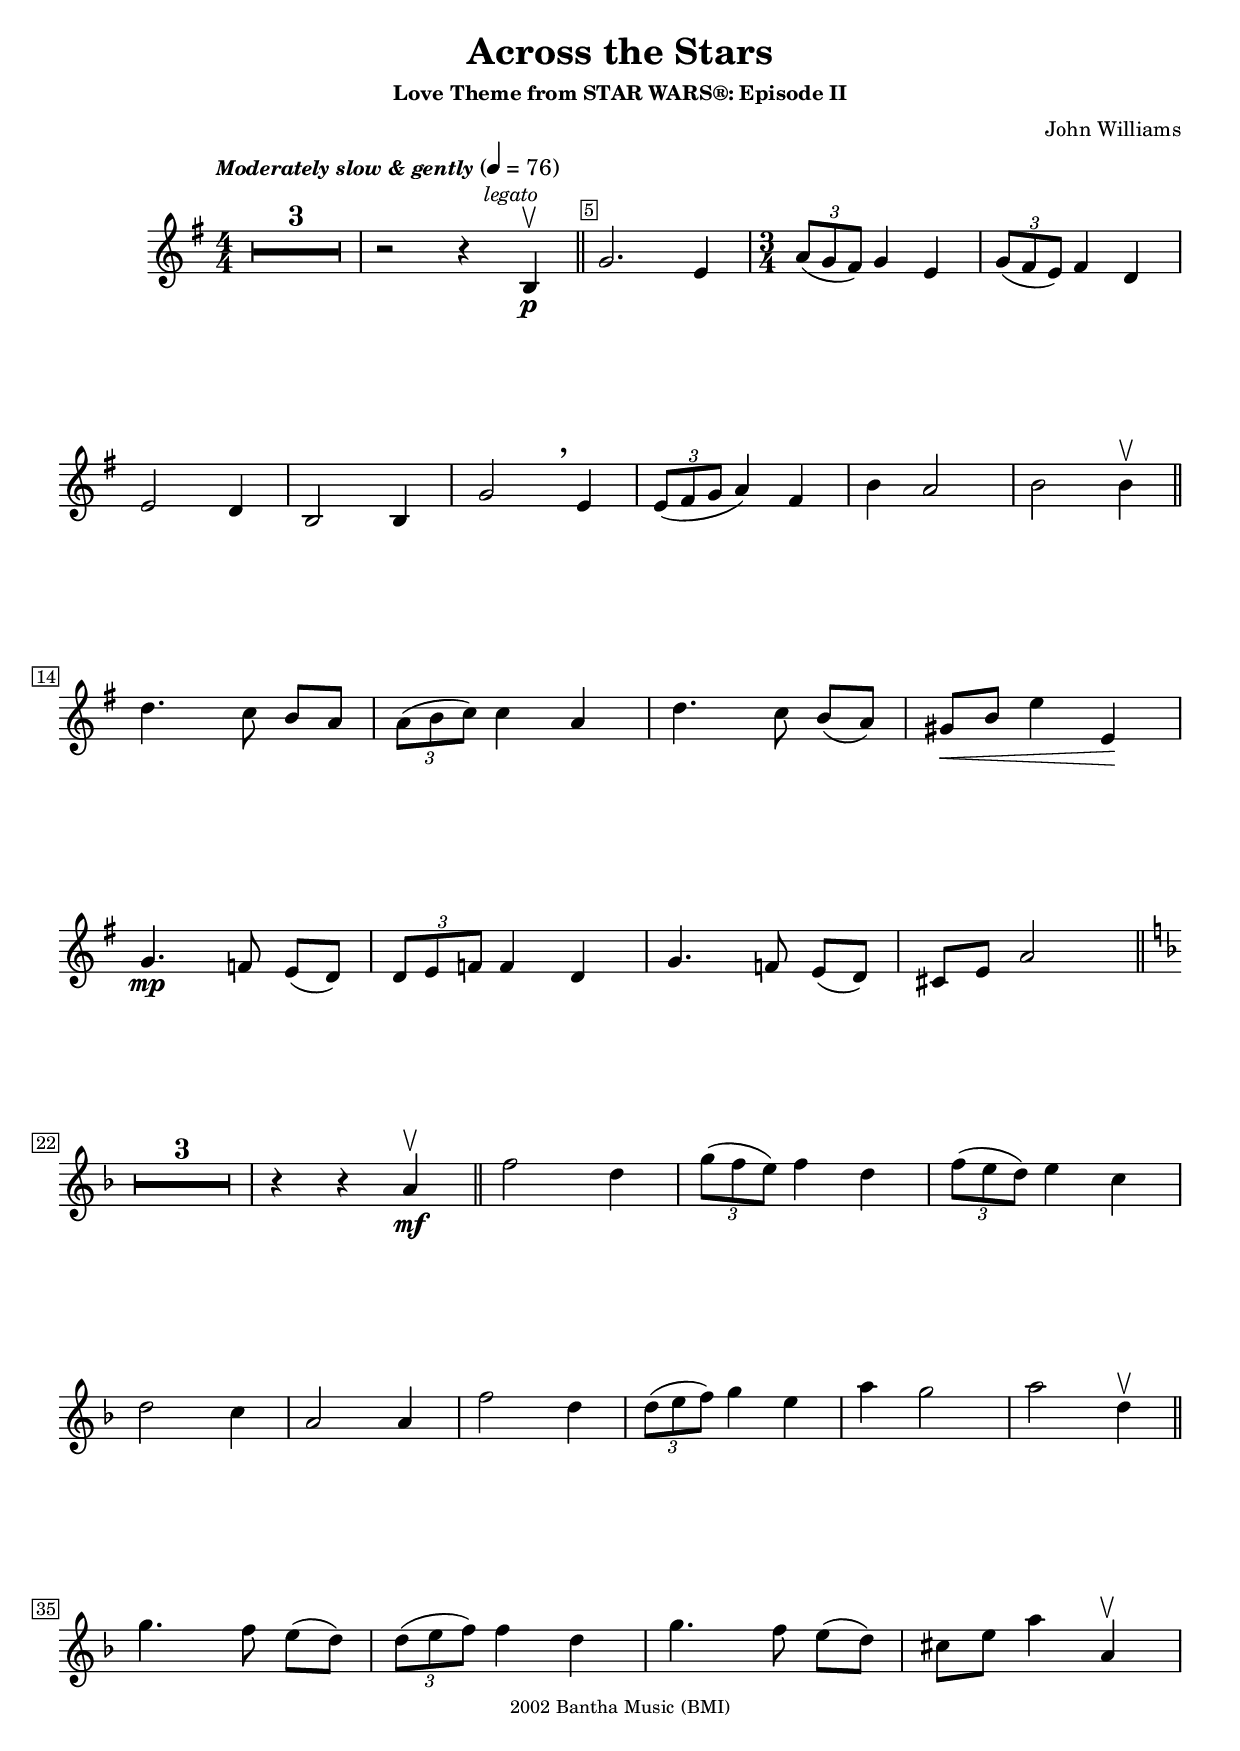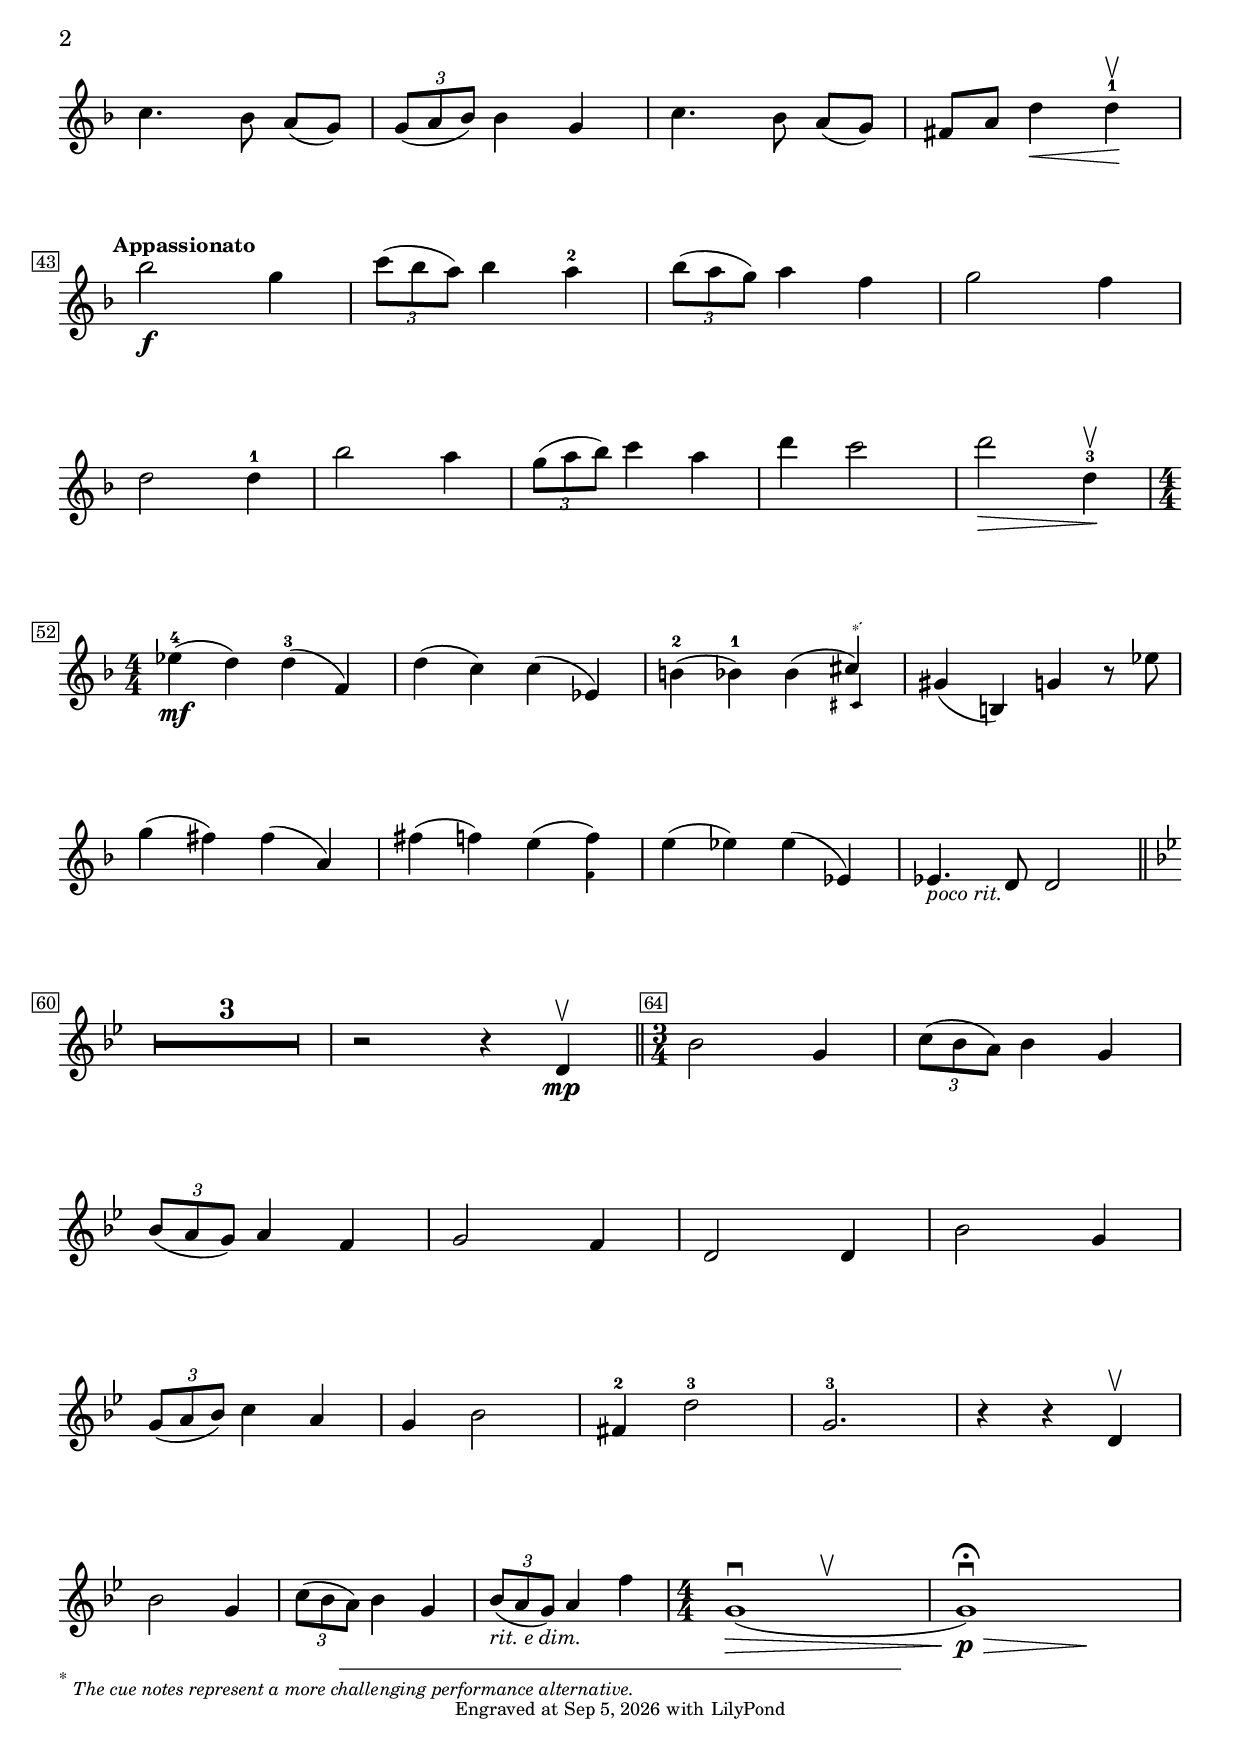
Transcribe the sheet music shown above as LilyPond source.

\version "2.23.3"

\header {
  title = "Across the Stars"
  subtitle = \markup \small { "Love Theme from STAR WARS®: Episode II" }
  composer = \markup \small { "John Williams" }
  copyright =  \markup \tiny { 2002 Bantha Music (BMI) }
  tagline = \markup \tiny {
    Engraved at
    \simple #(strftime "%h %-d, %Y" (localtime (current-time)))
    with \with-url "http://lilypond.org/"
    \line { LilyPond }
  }
}


\score {
  \new Voice \relative c'' {
    \key g \major
    \numericTimeSignature
    \compressEmptyMeasures
    \override MultiMeasureRest.expand-limit = #1
    \override Score.MetronomeMark.padding = #5
    \tempo \markup \small { \italic"Moderately slow & gently" } 4 = 76
    \time 4/4
    \override Score.BarNumber.stencil = #(make-stencil-boxer 0.1 0.25 ly:text-interface::print)
    \override BreathingSign.Y-offset = #3
    \override BreathingSign.text =
    \markup { \musicglyph "scripts.rcomma" }


    R1*3 | r2 r4 \mark \markup { \small \italic legato } b, \p \upbow \bar "||"
    \override Score.BarNumber.break-visibility = ##(#f #t #f)
    g'2. e4
    \set Score.barNumberVisibility = #(every-nth-bar-number-visible 22)
    \override Score.BarNumber.break-visibility = ##(#f #f #t)

    \time 3/4
    \tuplet 3/2 { a8(g fis) } g4 e |
    \tuplet 3/2 { g8( fis e) } fis4 d \break


    e2 d4 | b2 b4 | g'2 \breathe e4 | \tuplet 3/2 { e8( fis g } a4) fis4 | b4 a2 | b b4\upbow \bar "||"
    \set Score.barNumberVisibility = #(every-nth-bar-number-visible 14)
    \break

    d4. c8 b[ a] |  \tuplet 3/2 { a8( b c) } c4 a | d4. c8 b[( a)] |  gis\<[ b] e4 e,\! |
    \break


    g4. \mp f8 e[( d)] | \tuplet 3/2 { d e f} f4  d | g4. f8 e([ d]) | cis[ e] a2 \bar "||" \key f \major
    \break

    \set Score.barNumberVisibility = #(every-nth-bar-number-visible 22)
    R1*3/4*3 r4 r4 a4\mf \upbow \bar "||" f'2 d4 | \tuplet 3/2 { g8( f e ) } f4 d | \tuplet 3/2 { f8( e d)  } e4 c
    \break

    d2 c4 | a2 a4 | f'2 d4 | \tuplet 3/2 { d8([ e f]) } g4 e | a g2 | a d,4\upbow \bar "||"
    \break

    \set Score.barNumberVisibility = #(every-nth-bar-number-visible 35)

    g4. f8 e([ d]) | \tuplet 3/2 { d( e f) } f4 d | g4. f8 e([ d]) | cis[ e] a4 a,\upbow

    \break
    \pageTurn

    c4. bes8 a[( g)] | \tuplet 3/2 { g( a bes) } bes4 g | c4. bes8 a[( g)] | fis8[ a] d4\< d-1 \upbow \!

    \break
    \set Score.barNumberVisibility = #(every-nth-bar-number-visible 43)
    \mark \markup { \small \bold Appassionato }
    bes'2 \f g4  \tuplet 3/2 { c8( bes a)} bes4 a-2 | \tuplet 3/2 { bes8( a g)} a4 f | g2 f4
    \break

    d2 d4-1 | bes'2 a4 | \tuplet 3/2 { g8( a bes)} c4  a | d c2 | d \> d,4-3 \upbow \! |

    \break
    \set Score.barNumberVisibility = #(every-nth-bar-number-visible 52)

    \time 4/4
    ees4-4(\mf d) d-3( f,) | d'4( c) c( ees,) | b'-2( bes-1)  bes( <<
      cis)\stemUp \new CueVoice {
        \shiftOn
        \once \override Score.FootnoteItem.annotation-line = ##f
        \stemUp cis,^\footnote "" #'(0.1 . 0.1)
        \markup { \super "*" \italic \tiny "The cue notes represent a more challenging performance alternative." }-"*"
      }
    >>
    | \stemNeutral gis'( b,) g' r8 ees'8 |
    \break

    g4( fis) fis( a, ) | fis'( f) e( <<
      { f })
      \new CueVoice {
        \shiftOff
        \stemDown f,
      }
    >> | \stemNeutral
    e'( ees) ees( ees,) | ees4. _\markup { \smaller \italic"poco rit." } d8 d2
    \bar "||"
    \key g \minor
    \break
    \set Score.barNumberVisibility = #(every-nth-bar-number-visible 60)

    R1*3 |
    \override Score.BarNumber.break-visibility = ##(#f #t #f)
    \set Score.barNumberVisibility = #(every-nth-bar-number-visible 64)
    r2 r4 d4\upbow \mp \bar "||"
    \time 3/4 bes'2 g4 | \tuplet 3/2 { c8( bes a) } bes4 g |

    \break
    \tuplet 3/2 { bes8( a g) } a4 f | g2 f4 | d2 d4 | bes'2 g4 |

    \break
    \tuplet 3/2 { g8( a bes) } c4 a | g4 bes2 | fis4-2 d'2-3 | g,2.-3 | r4 r4 d4 \upbow

    \break
    bes'2 g4 | \tuplet 3/2 { c8( bes a) } bes4 g |
    \tuplet 3/2 { bes8(_\markup { \smaller \italic"rit. e dim." } a g) } a4 f' |
    \override Hairpin.shorten-pair = #'(0 . -2)

    \time 4/4 g,1\downbow \>( \bar "" s\upbow  |
    \override Hairpin.shorten-pair = #'(0 . -3) g)^\downbow \> \fermata \p \bar "" s\!
  }

}
